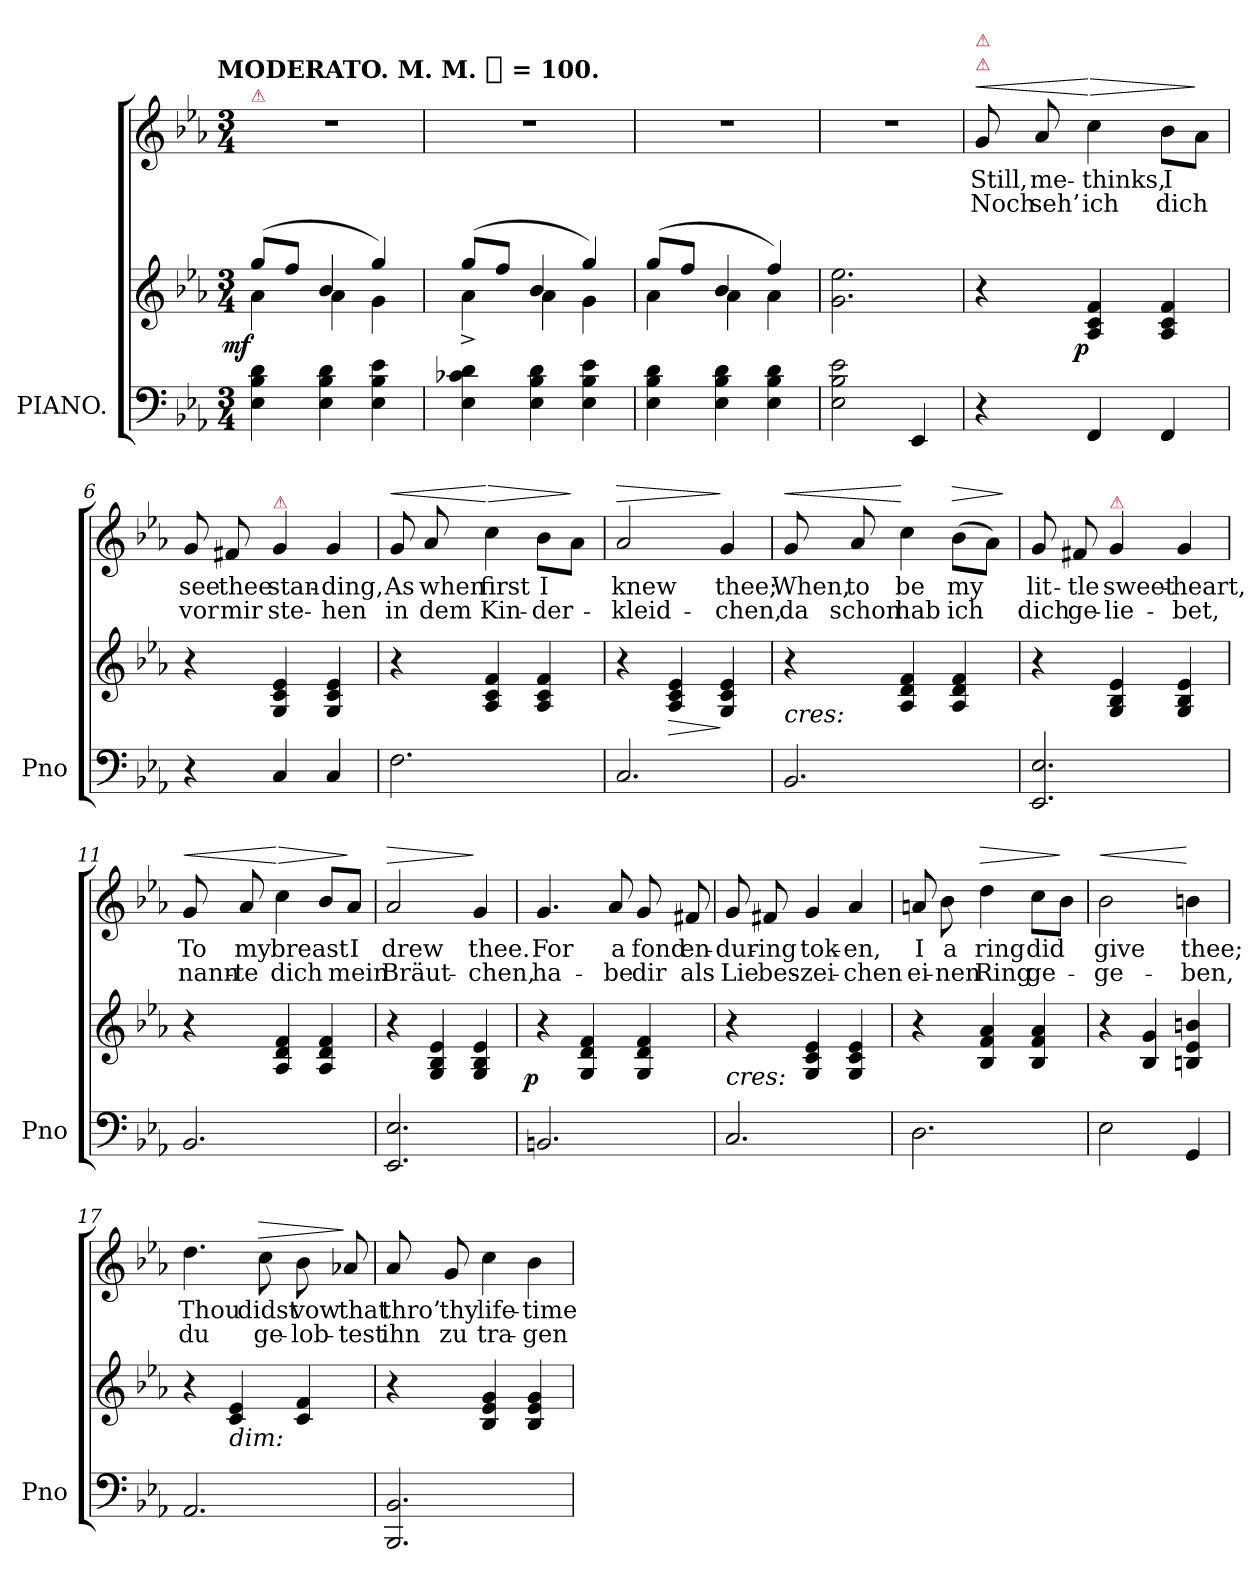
**kern	**kern	**dynam	**kern	**text	**text	**dynam
*part2	*part2	*part2	*part1	*part1	*part1	*part1
*staff3	*staff2	*staff2/3	*staff1	*staff1	*staff1	*staff1
*I"PIANO.	*	*	*	*	*	*
*I'Pno	*	*	*	*	*	*
*clefF4	*clefG2	*	*clefG2	*	*	*
*k[b-e-a-]	*k[b-e-a-]	*	*k[b-e-a-]	*	*	*
*E-:	*E-:	*	*E-:	*	*	*
!!LO:TX:omd:t=MODERATO. M. M. [quarter] = 100.
*M3/4	*M3/4	*	*M3/4	*	*	*
*MM100	*MM100	*	*MM100	*	*	*
=1	=1	=1	=1	=1	=1	=1
*	*^	*	*	*	*	*
!	!	!	!	!LO:TX:a:color=crimson:t=⚠	!	!	!
!	!	!	!LO:DY:rj	!	!	!	!
4E- 4B- 4d	(>8ggL	4a-\	mf	2.rdd	.	.	.
.	8ffJ	.	.	.	.	.	.
4E- 4B- 4d	4b-	4a-	.	.	.	.	.
4E- 4B- 4e-	4gg)	4g	.	.	.	.	.
=2	=2	=2	=2	=2	=2	=2	=2
4E- 4c-X 4d	(>8ggL	4a-^<	.	2.rdd	.	.	.
.	8ffJ	.	.	.	.	.	.
4E- 4B- 4d	4b-	4a-	.	.	.	.	.
4E- 4B- 4e-	4gg)	4g	.	.	.	.	.
=3	=3	=3	=3	=3	=3	=3	=3
4E- 4B- 4d	(>8ggL	4a-	.	2.rdd	.	.	.
.	8ffJ	.	.	.	.	.	.
4E- 4B- 4d	4b-	4a-	.	.	.	.	.
4E- 4B- 4d	4ff)	4a-	.	.	.	.	.
*	*v	*v	*	*	*	*	*
=4	=4	=4	=4	=4	=4	=4
2E-\ 2B-\ 2e-\	2.g\ 2.ee-\	.	2.rdd	.	.	.
4EE-/	.	.	.	.	.	.
=5	=5	=5	=5	=5	=5	=5
!	!	!	!LO:TX:a:color=crimson:t=⚠	!	!	!
!	!	!	!LO:TX:a:color=crimson:t=⚠	!	!	!
!	!	!	!	!	!	!LO:HP:a
4r	4r	.	8g	Still,	Noch	<
.	.	.	8a-	me-	seh’	.
!	!	!LO:DY:rj	!	!	!	!LO:HP:n=1:a
4FF	4A- 4c 4f	p	4cc	-thinks,	ich	[ >
4FF	4A- 4c 4f	.	8b-L	I	dich	.
.	.	.	8a-\J	.	.	]
=6	=6	=6	=6	=6	=6	=6
4r	4r	.	8g	see	vor	.
.	.	.	8f#X	thee	mir	.
!	!	!	!LO:TX:a:color=crimson:t=⚠	!	!	!
4C	4G 4c 4e-	.	4g	stan-	ste-	.
4C	4G 4c 4e-	.	4g	-ding,	-hen	.
=7	=7	=7	=7	=7	=7	=7
!	!	!	!	!	!	!LO:HP:a
2.F	4r	.	8g	As	in	<
.	.	.	8a-	when	dem	.
!	!	!	!	!	!	!LO:HP:n=1:a
.	4A- 4c 4f	.	4cc	first	Kin-	[ >
.	4A- 4c 4f	.	8b-\L	I	-der-	.
.	.	.	8a-J	.	.	]
=8	=8	=8	=8	=8	=8	=8
!	!	!	!	!	!	!LO:HP:a
2.C/	4r	.	2a-	knew	-kleid-	>
.	4A- 4c 4e-	>	.	.	.	.
.	4G 4c 4e-	]	4g	thee;	-chen,	]
=9	=9	=9	=9	=9	=9	=9
!	!LO:TX:c:i:t=cres&colon;	!	!	!	!	!
!	!	!	!	!	!	!LO:HP:a
2.BB-/	4r	.	8g	When,	da	<
.	.	.	8a-	to	schon	.
.	4A- 4d 4f	.	4cc	be	hab	[
!	!	!	!	!	!	!LO:HP:a
.	4A- 4d 4f	.	(>8b-\L	my	ich	>
.	.	.	8a-J)	.	.	.
.	.	.	.	.	.	]
=10	=10	=10	=10	=10	=10	=10
2.EE-/ 2.E-/	4r	.	8g	lit-	dich	.
.	.	.	8f#X	-tle	ge-	.
!	!	!	!LO:TX:a:color=crimson:t=⚠	!	!	!
.	4G 4B- 4e-	.	4g	sweet-	-lie-	.
.	4G 4B- 4e-	.	4g	-heart,	-bet,	.
=11	=11	=11	=11	=11	=11	=11
!	!	!	!	!	!	!LO:HP:a
2.BB-/	4r	.	8g	To	nann-	<
.	.	.	8a-	my	-te	.
!	!	!	!	!	!	!LO:HP:n=1:a
.	4A- 4d 4f	.	4cc	breast	dich	[ >
.	4A- 4d 4f	.	8b-L	.	.	.
.	.	.	8a-J	I	mein	]
=12	=12	=12	=12	=12	=12	=12
!	!	!	!	!	!	!LO:HP:a
2.EE-/ 2.E-/	4r	.	2a-	drew	Bräut-	>
.	4G 4B- 4e-	.	.	.	.	.
.	4G 4B- 4e-	.	4g	thee.	-chen,	]
=13	=13	=13	=13	=13	=13	=13
!	!	!LO:DY:rj	!	!	!	!
2.BBn/	4r	p	4.g	For	ha-	.
.	4G 4d 4f	.	.	.	.	.
.	.	.	8a-	a	-be	.
.	4G 4d 4f	.	8g	fond	dir	.
.	.	.	8f#X	en-	als	.
=14	=14	=14	=14	=14	=14	=14
!	!LO:TX:c:i:t=cres&colon;	!	!	!	!	!
2.C/	4r	.	8g	-dur-	Lie	.
.	.	.	8f#X	-ing	bes-	.
.	4G 4c 4e-	.	4g	tok-	zei-	.
.	4G 4c 4e-	.	4a-	-en,	-chen	.
=15	=15	=15	=15	=15	=15	=15
2.D	4r	.	8an/	I	ei-	.
.	.	.	8b-	a	-nen	.
!	!	!	!	!	!	!LO:HP:a
.	4B- 4f 4a-	.	4dd	ring	Ring	>
.	4B- 4f 4a-	.	8ccL	did	ge-	.
.	.	.	8b-J	.	.	]
=16	=16	=16	=16	=16	=16	=16
!	!	!	!	!	!	!LO:HP:a
2E-	4r	.	2b-	give	-ge-	<
.	4B- 4g	.	.	.	.	.
4GG	4Bn 4e- 4bn	.	4bn	thee;	-ben,	[
=17	=17	=17	=17	=17	=17	=17
2.AA-	4r	.	4.dd	Thou	du	.
!	!LO:TX:c:i:t=dim&colon;	!	!	!	!	!
.	4c/ 4e-/	.	.	.	.	.
!	!	!	!	!	!	!LO:HP:a
.	.	.	8cc	didst	ge-	>
.	4c/ 4f/	.	8b-	vow	-lob-	.
.	.	.	8a-X/	that	-test	]
=18	=18	=18	=18	=18	=18	=18
2.BBB- 2.BB-	4r	.	8a-	thro’	ihn	.
.	.	.	8g	thy	zu	.
.	4B- 4e- 4g	.	4cc	life-	tra-	.
.	4B- 4e- 4g	.	4b-	-time	-gen	.
=	=	=	=	=	=	=
*-	*-	*-	*-	*-	*-	*-
